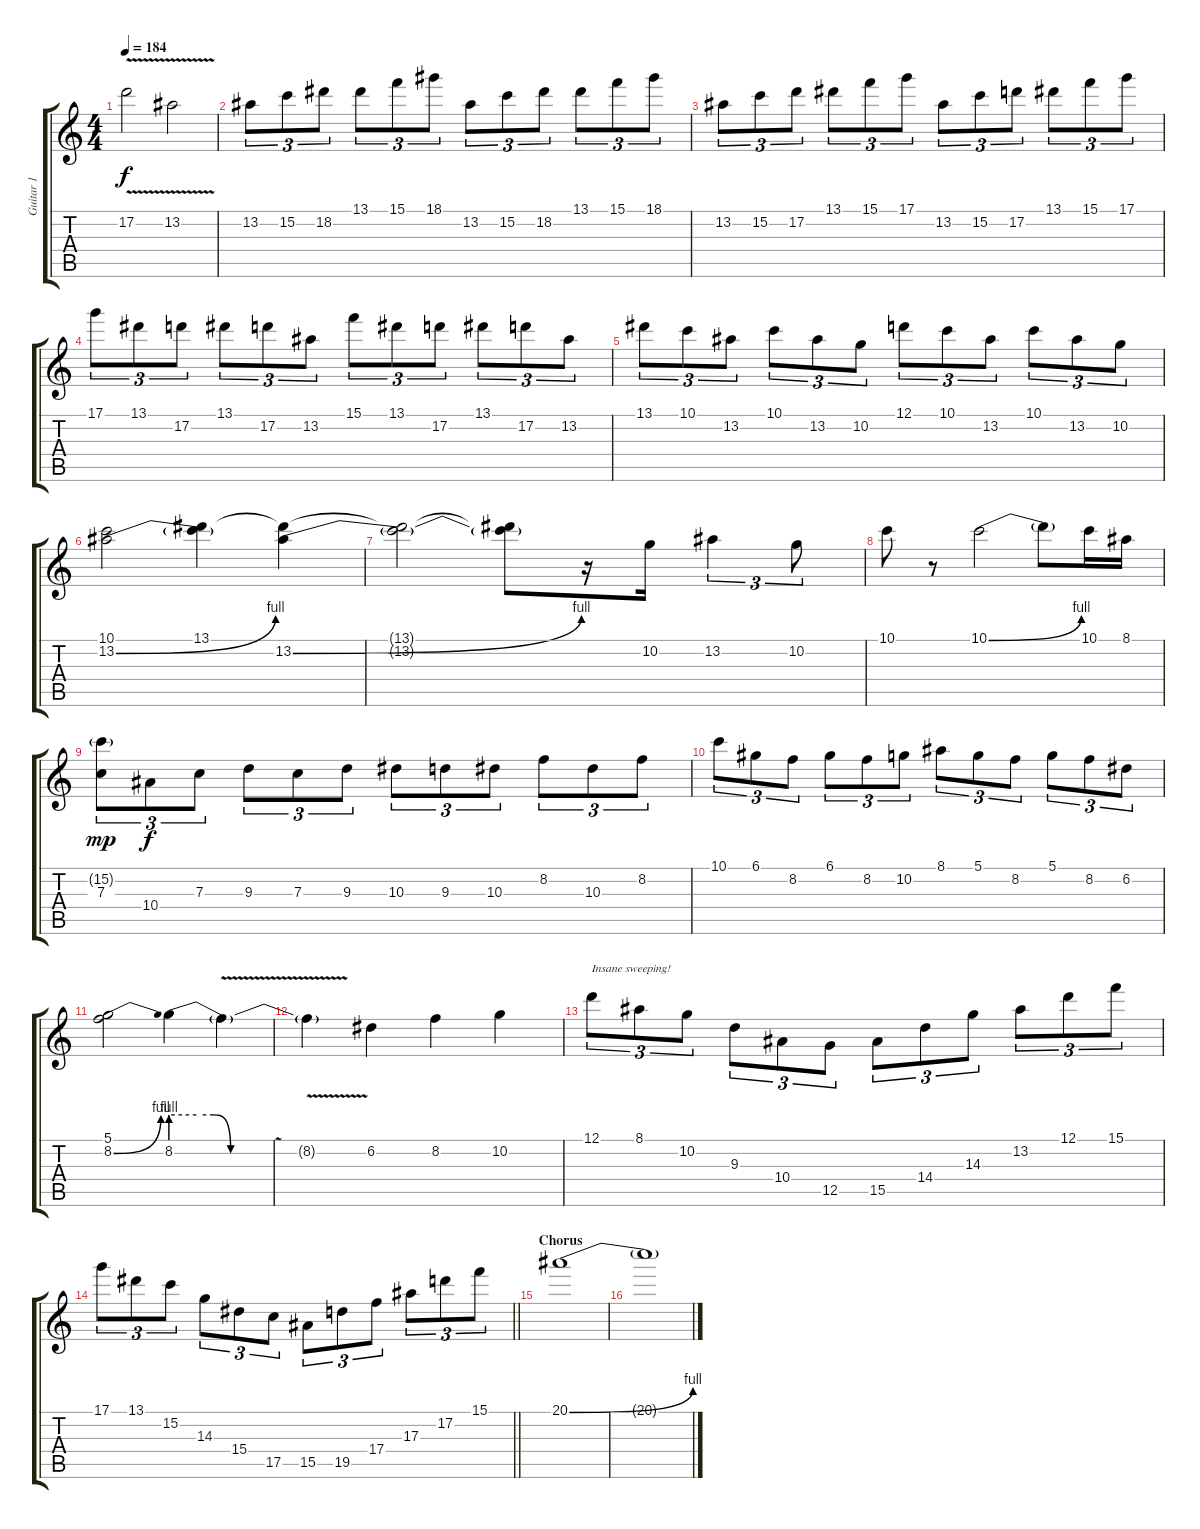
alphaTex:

\track ("Guitar 1" "Guitar 1") {instrument distortionguitar}
\staff {score tabs}
\tuning (D4 A3 F3 C3 G2 C2) {hide}
\ts (4 4)
\tempo 184
\clef g2
\ks c
17.2{v}.2{dy f} 13.2{v}.2 |
13.2.8{tu (3 2)} 15.2.8{tu (3 2)} 18.2.8{tu (3 2)} 13.1.8{tu (3 2)} 15.1.8{tu (3 2)} 18.1.8{tu (3 2)} 13.2.8{tu (3 2)} 15.2.8{tu (3 2)} 18.2.8{tu (3 2)} 13.1.8{tu (3 2)} 15.1.8{tu (3 2)} 18.1.8{tu (3 2)} |
13.2.8{tu (3 2)} 15.2.8{tu (3 2)} 17.2.8{tu (3 2)} 13.1.8{tu (3 2)} 15.1.8{tu (3 2)} 17.1.8{tu (3 2)} 13.2.8{tu (3 2)} 15.2.8{tu (3 2)} 17.2.8{tu (3 2)} 13.1.8{tu (3 2)} 15.1.8{tu (3 2)} 17.1.8{tu (3 2)} |
17.1.8{tu (3 2)} 13.1.8{tu (3 2)} 17.2.8{tu (3 2)} 13.1.8{tu (3 2)} 17.2.8{tu (3 2)} 13.2.8{tu (3 2)} 15.1.8{tu (3 2)} 13.1.8{tu (3 2)} 17.2.8{tu (3 2)} 13.1.8{tu (3 2)} 17.2.8{tu (3 2)} 13.2.8{tu (3 2)} |
13.1.8{tu (3 2)} 10.1.8{tu (3 2)} 13.2.8{tu (3 2)} 10.1.8{tu (3 2)} 13.2.8{tu (3 2)} 10.2.8{tu (3 2)} 12.1.8{tu (3 2)} 10.1.8{tu (3 2)} 13.2.8{tu (3 2)} 10.1.8{tu (3 2)} 13.2.8{tu (3 2)} 10.2.8{tu (3 2)} |
(10.1 13.2{be (bend 0 0 60 4)}).2 (13.1 13.2{t}).4 (13.1{t} 13.2{be (bend 0 0 60 4)}).4 |
(13.1{t} 13.2{t}).2 (13.1{t} 13.2{t}).8 r.16 10.2.16 13.2.4{tu (3 2)} 10.2.8{tu (3 2)} |
10.1.8 r.8 10.1{be (bend 0 0 60 4)}.2 10.1{t}.8 10.1.16 8.1.16 |
(15.2{g} 7.3).8{tu (3 2) dy mp} 10.4.8{tu (3 2) dy f} 7.3.8{tu (3 2)} 9.3.8{tu (3 2)} 7.3.8{tu (3 2)} 9.3.8{tu (3 2)} 10.3.8{tu (3 2)} 9.3.8{tu (3 2)} 10.3.8{tu (3 2)} 8.2.8{tu (3 2)} 10.3.8{tu (3 2)} 8.2.8{tu (3 2)} |
10.1.8{tu (3 2)} 6.1.8{tu (3 2)} 8.2.8{tu (3 2)} 6.1.8{tu (3 2)} 8.2.8{tu (3 2)} 10.2.8{tu (3 2)} 8.1.8{tu (3 2)} 5.1.8{tu (3 2)} 8.2.8{tu (3 2)} 5.1.8{tu (3 2)} 8.2.8{tu (3 2)} 6.2.8{tu (3 2)} |
(5.1 8.2{be (bend 0 0 60 4)}).2 8.2{be (custom 0 4 15 4 25 4 35 0 60 0)}.4 8.2{v t}.4 |
8.2{t}.4 6.2.4 8.2.4 10.2.4 |
12.1.8{tu (3 2) txt "Insane sweeping!"} 8.1.8{tu (3 2)} 10.2.8{tu (3 2)} 9.3.8{tu (3 2)} 10.4.8{tu (3 2)} 12.5.8{tu (3 2)} 15.5.8{tu (3 2)} 14.4.8{tu (3 2)} 14.3.8{tu (3 2)} 13.2.8{tu (3 2)} 12.1.8{tu (3 2)} 15.1.8{tu (3 2)} |
\barLineRight lightlight
17.1.8{tu (3 2)} 13.1.8{tu (3 2)} 15.2.8{tu (3 2)} 14.3.8{tu (3 2)} 15.4.8{tu (3 2)} 17.5.8{tu (3 2)} 15.5.8{tu (3 2)} 19.5.8{tu (3 2)} 17.4.8{tu (3 2)} 17.3.8{tu (3 2)} 17.2.8{tu (3 2)} 15.1.8{tu (3 2)} |
\section ("" "Chorus")
20.1{be (bend 0 0 60 4)}.1 |
20.1{t}.1
